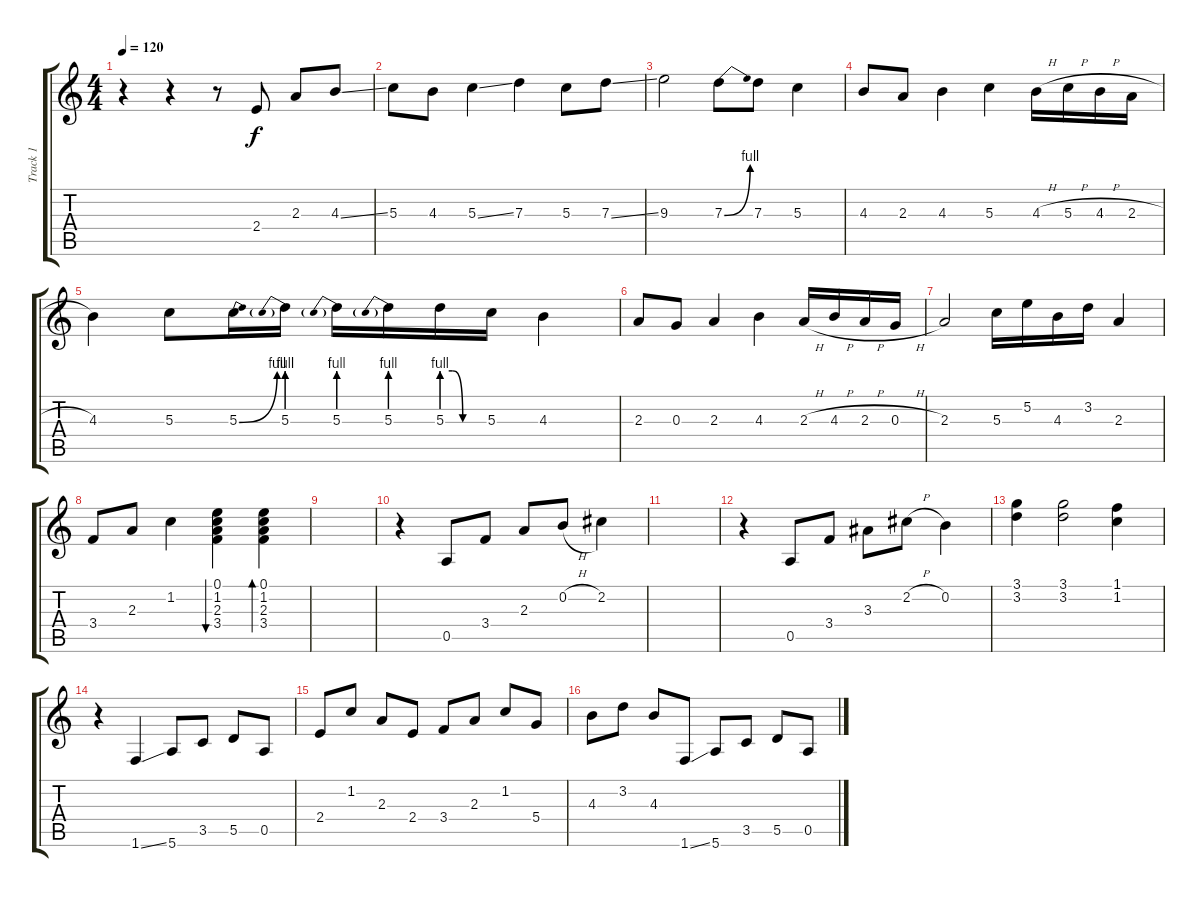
\track ("Track 1" "Track 1") {instrument electricguitarclean}
\staff {score tabs}
\tuning (E4 B3 G3 D3 A2 E2) {hide}
\ts (4 4)
\tempo 120
\clef g2
\ks c
r.4{dy f} r.4 r.8 2.4.8 2.3.8 4.3{ss}.8 |
5.3.8 4.3.8 5.3{ss}.4 7.3.4 5.3.8 7.3{ss}.8 |
9.3.2 7.3{be (bend 0 0 60 4)}.8 7.3.8 5.3.4 |
4.3.8 2.3.8 4.3.4 5.3.4 4.3{h}.16 5.3{h}.16 4.3{h}.16 2.3{h}.16 |
4.3.4 5.3.8 5.3{be (bend 0 0 60 4)}.16 5.3{be (prebend 0 4 60 4)}.16 5.3{be (prebend 0 4 60 4)}.16 5.3{be (prebend 0 4 60 4)}.16 5.3{be (custom 0 4 15 4 30 0 60 0)}.16 5.3.16 4.3.4 |
2.3.8 0.3.8 2.3.4 4.3.4 2.3{h}.16 4.3{h}.16 2.3{h}.16 0.3{h}.16 |
2.3.2 5.3.16 5.2.16 4.3.16 3.2.16 2.3.4 |
3.4.8 2.3.8 1.2.4 (0.1 1.2 2.3 3.4).4{bu 60} (0.1 1.2 2.3 3.4).4{bd 60} |
|
r.4 0.5.8 3.4.8 2.3.8 0.2{h}.8 2.2.4 |
|
r.4 0.5.8 3.4.8 3.3.8 2.2{h}.8 0.2.4 |
(3.1 3.2).4 (3.1 3.2).2 (1.1 1.2).4 |
r.4 1.6{ss}.4 5.6.8 3.5.8 5.5.8 0.5.8 |
2.4.8 1.2.8 2.3.8 2.4.8 3.4.8 2.3.8 1.2.8 5.4.8 |
4.3.8 3.2.8 4.3.8 1.6{ss}.8 5.6.8 3.5.8 5.5.8 0.5.8
